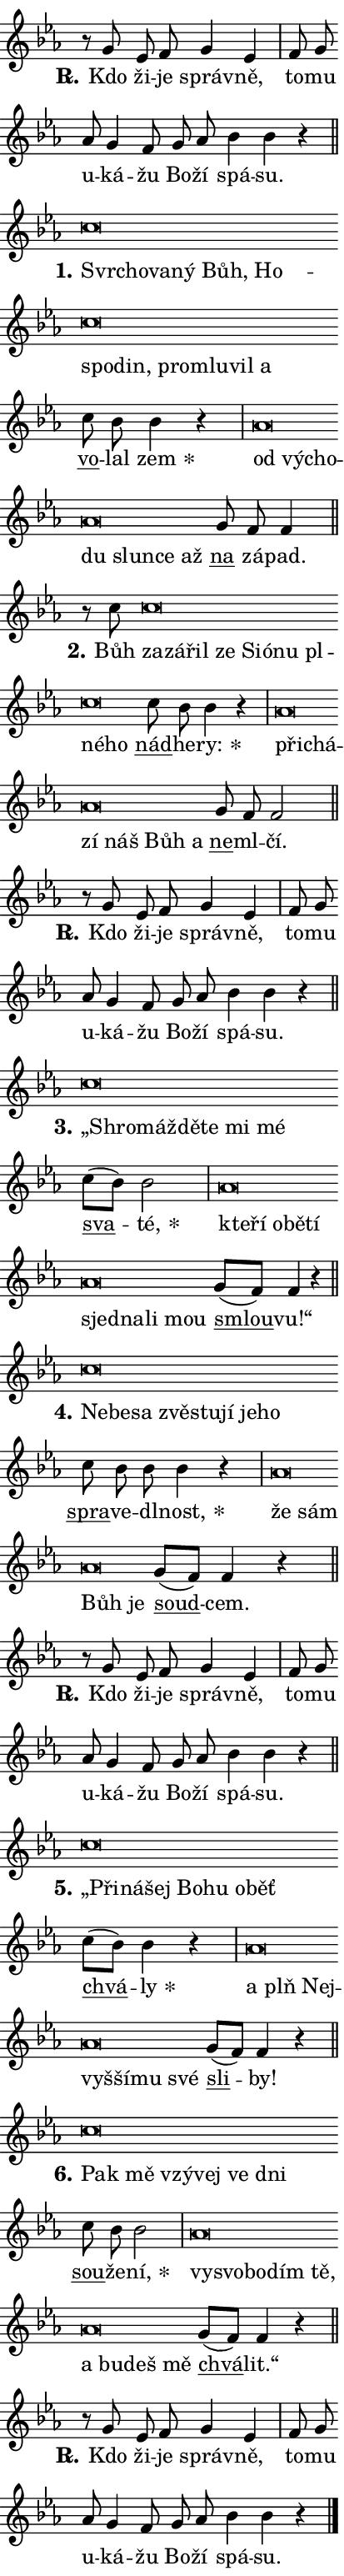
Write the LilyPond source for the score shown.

\version "2.24.0"
\header { tagline = "" }
\paper {
  indent = 0\cm
  top-margin = 0\cm
  right-margin = 0.13\cm % to fit lyric hyphens
  bottom-margin = 0\cm
  left-margin = 0\cm
  paper-width = 7\cm
  page-breaking = #ly:one-page-breaking
  system-system-spacing.basic-distance = #11
  score-system-spacing.basic-distance = #11
  ragged-last = ##f
}


%% Author: Thomas Morley
%% https://lists.gnu.org/archive/html/lilypond-user/2020-05/msg00002.html
#(define (line-position grob)
"Returns position of @var[grob} in current system:
   @code{'start}, if at first time-step
   @code{'end}, if at last time-step
   @code{'middle} otherwise
"
  (let* ((col (ly:item-get-column grob))
         (ln (ly:grob-object col 'left-neighbor))
         (rn (ly:grob-object col 'right-neighbor))
         (col-to-check-left (if (ly:grob? ln) ln col))
         (col-to-check-right (if (ly:grob? rn) rn col))
         (break-dir-left
           (and
             (ly:grob-property col-to-check-left 'non-musical #f)
             (ly:item-break-dir col-to-check-left)))
         (break-dir-right
           (and
             (ly:grob-property col-to-check-right 'non-musical #f)
             (ly:item-break-dir col-to-check-right))))
        (cond ((eqv? 1 break-dir-left) 'start)
              ((eqv? -1 break-dir-right) 'end)
              (else 'middle))))

#(define (tranparent-at-line-position vctor)
  (lambda (grob)
  "Relying on @code{line-position} select the relevant enry from @var{vctor}.
Used to determine transparency,"
    (case (line-position grob)
      ((end) (not (vector-ref vctor 0)))
      ((middle) (not (vector-ref vctor 1)))
      ((start) (not (vector-ref vctor 2))))))

noteHeadBreakVisibility =
#(define-music-function (break-visibility)(vector?)
"Makes @code{NoteHead}s transparent relying on @var{break-visibility}"
#{
  \override NoteHead.transparent =
    #(tranparent-at-line-position break-visibility)
#})

#(define delete-ledgers-for-transparent-note-heads
  (lambda (grob)
    "Reads whether a @code{NoteHead} is transparent.
If so this @code{NoteHead} is removed from @code{'note-heads} from
@var{grob}, which is supposed to be @code{LedgerLineSpanner}.
As a result ledgers are not printed for this @code{NoteHead}"
    (let* ((nhds-array (ly:grob-object grob 'note-heads))
           (nhds-list
             (if (ly:grob-array? nhds-array)
                 (ly:grob-array->list nhds-array)
                 '()))
           ;; Relies on the transparent-property being done before
           ;; Staff.LedgerLineSpanner.after-line-breaking is executed.
           ;; This is fragile ...
           (to-keep
             (remove
               (lambda (nhd)
                 (ly:grob-property nhd 'transparent #f))
               nhds-list)))
      ;; TODO find a better method to iterate over grob-arrays, similiar
      ;; to filter/remove etc for lists
      ;; For now rebuilt from scratch
      (set! (ly:grob-object grob 'note-heads)  '())
      (for-each
        (lambda (nhd)
          (ly:pointer-group-interface::add-grob grob 'note-heads nhd))
        to-keep))))

squashNotes = {
  \override NoteHead.X-extent = #'(-0.2 . 0.2)
  \override NoteHead.Y-extent = #'(-0.75 . 0)
  \override NoteHead.stencil =
    #(lambda (grob)
       (let ((pos (ly:grob-property grob 'staff-position)))
         (begin
           (if (< pos -7) (display "ERROR: Lower brevis then expected\n") (display ""))
           (if (<= pos -6) ly:text-interface::print ly:note-head::print))))
}
unSquashNotes = {
  \revert NoteHead.X-extent
  \revert NoteHead.Y-extent
  \revert NoteHead.stencil
}

hideNotes = \noteHeadBreakVisibility #begin-of-line-visible
unHideNotes = \noteHeadBreakVisibility #all-visible

% work-around for resetting accidentals
% https://lilypond.org/doc/v2.23/Documentation/notation/displaying-rhythms#unmetered-music
cadenzaMeasure = {
  \cadenzaOff
  \partial 1024 s1024
  \cadenzaOn
}

#(define-markup-command (accent layout props text) (markup?)
  "Underline accented syllable"
  (interpret-markup layout props
    #{\markup \override #'(offset . 4.3) \underline { #text }#}))

responsum = \markup \concat {
  "R" \hspace #-1.05 \path #0.1 #'((moveto 0 0.07) (lineto 0.9 0.8)) \hspace #0.05 "."
}

spaceSize = #0.6828661417322834 % exact space size for TeX Gyre Schola

\layout {
  \context {
    \Staff
    \remove "Time_signature_engraver"
    \override LedgerLineSpanner.after-line-breaking = #delete-ledgers-for-transparent-note-heads
  }
  \context {
    \Lyrics {
      \override LyricSpace.minimum-distance = \spaceSize
      \override LyricText.font-name = #"TeX Gyre Schola"
      \override LyricText.font-size = 1
      \override StanzaNumber.font-name = #"TeX Gyre Schola Bold"
      \override StanzaNumber.font-size = 1
    }
  }
  \context {
    \Score 
    \override NoteHead.text =
      #(lambda (grob) 
        (let ((pos (ly:grob-property grob 'staff-position)))
          #{\markup {
            \combine
              \halign #-0.55 \raise #(if (= pos -6) 0 0.5) \override #'(thickness . 2) \draw-line #'(3.2 . 0)
              \musicglyph "noteheads.sM1"
          }#}))
  }
}

% magnetic-lyrics.ily
%
%   written by
%     Jean Abou Samra <jean@abou-samra.fr>
%     Werner Lemberg <wl@gnu.org>
%
%   adapted by
%     Jiri Hon <jiri.hon@gmail.com>
%
% Version 2022-Apr-15

% https://www.mail-archive.com/lilypond-user@gnu.org/msg149350.html

#(define (Left_hyphen_pointer_engraver context)
   "Collect syllable-hyphen-syllable occurrences in lyrics and store
them in properties.  This engraver only looks to the left.  For
example, if the lyrics input is @code{foo -- bar}, it does the
following.

@itemize @bullet
@item
Set the @code{text} property of the @code{LyricHyphen} grob between
@q{foo} and @q{bar} to @code{foo}.

@item
Set the @code{left-hyphen} property of the @code{LyricText} grob with
text @q{foo} to the @code{LyricHyphen} grob between @q{foo} and
@q{bar}.
@end itemize

Use this auxiliary engraver in combination with the
@code{lyric-@/text::@/apply-@/magnetic-@/offset!} hook."
   (let ((hyphen #f)
         (text #f))
     (make-engraver
      (acknowledgers
       ((lyric-syllable-interface engraver grob source-engraver)
        (set! text grob)))
      (end-acknowledgers
       ((lyric-hyphen-interface engraver grob source-engraver)
        ;(when (not (grob::has-interface grob 'lyric-space-interface))
          (set! hyphen grob)));)
      ((stop-translation-timestep engraver)
       (when (and text hyphen)
         (ly:grob-set-object! text 'left-hyphen hyphen))
       (set! text #f)
       (set! hyphen #f)))))

#(define (lyric-text::apply-magnetic-offset! grob)
   "If the space between two syllables is less than the value in
property @code{LyricText@/.details@/.squash-threshold}, move the right
syllable to the left so that it gets concatenated with the left
syllable.

Use this function as a hook for
@code{LyricText@/.after-@/line-@/breaking} if the
@code{Left_@/hyphen_@/pointer_@/engraver} is active."
   (let ((hyphen (ly:grob-object grob 'left-hyphen #f)))
     (when hyphen
       (let ((left-text (ly:spanner-bound hyphen LEFT)))
         (when (grob::has-interface left-text 'lyric-syllable-interface)
           (let* ((common (ly:grob-common-refpoint grob left-text X))
                  (this-x-ext (ly:grob-extent grob common X))
                  (left-x-ext
                   (begin
                     ;; Trigger magnetism for left-text.
                     (ly:grob-property left-text 'after-line-breaking)
                     (ly:grob-extent left-text common X)))
                  ;; `delta` is the gap width between two syllables.
                  (delta (- (interval-start this-x-ext)
                            (interval-end left-x-ext)))
                  (details (ly:grob-property grob 'details))
                  (threshold (assoc-get 'squash-threshold details 0.2)))
             (when (< delta threshold)
               (let* (;; We have to manipulate the input text so that
                      ;; ligatures crossing syllable boundaries are not
                      ;; disabled.  For languages based on the Latin
                      ;; script this is essentially a beautification.
                      ;; However, for non-Western scripts it can be a
                      ;; necessity.
                      (lt (ly:grob-property left-text 'text))
                      (rt (ly:grob-property grob 'text))
                      (is-space (grob::has-interface hyphen 'lyric-space-interface))
                      (space (if is-space " " ""))
                      (extra-delta (if is-space spaceSize 0))
                      ;; Append new syllable.
                      (ltrt-space (if (and (string? lt) (string? rt))
                                (string-append lt space rt)
                                (make-concat-markup (list lt space rt))))
                      ;; Right-align `ltrt` to the right side.
                      (ltrt-space-markup (grob-interpret-markup
                               grob
                               (make-translate-markup
                                (cons (interval-length this-x-ext) 0)
                                (make-right-align-markup ltrt-space)))))
                 (begin
                   ;; Don't print `left-text`.
                   (ly:grob-set-property! left-text 'stencil #f)
                   ;; Set text and stencil (which holds all collected
                   ;; syllables so far) and shift it to the left.
                   (ly:grob-set-property! grob 'text ltrt-space)
                   (ly:grob-set-property! grob 'stencil ltrt-space-markup)
                   (ly:grob-translate-axis! grob (- (- delta extra-delta)) X))))))))))


#(define (lyric-hyphen::displace-bounds-first grob)
   ;; Make very sure this callback isn't triggered too early.
   (let ((left (ly:spanner-bound grob LEFT))
         (right (ly:spanner-bound grob RIGHT)))
     (ly:grob-property left 'after-line-breaking)
     (ly:grob-property right 'after-line-breaking)
     (ly:lyric-hyphen::print grob)))

squashThreshold = #0.4

\layout {
  \context {
    \Lyrics
    \consists #Left_hyphen_pointer_engraver
    \override LyricText.after-line-breaking =
      #lyric-text::apply-magnetic-offset!
    \override LyricHyphen.stencil = #lyric-hyphen::displace-bounds-first
    \override LyricText.details.squash-threshold = \squashThreshold
    \override LyricHyphen.minimum-distance = 0
    \override LyricHyphen.minimum-length = \squashThreshold
  }
}

squashText = \override LyricText.details.squash-threshold = 9999
unSquashText = \override LyricText.details.squash-threshold = \squashThreshold

leftText = \override LyricText.self-alignment-X = #LEFT
unLeftText = \revert LyricText.self-alignment-X

starOffset = #(lambda (grob) 
                (let ((x_offset (ly:self-alignment-interface::aligned-on-x-parent grob)))
                  (if (= x_offset 0) 0 (+ x_offset 1.2))))

star = #(define-music-function (syllable)(string?)
"Append star separator at the end of a syllable"
#{
  \once \override LyricText.X-offset = #starOffset
  \lyricmode { \markup {
    #syllable
    \override #'((font-name . "TeX Gyre Schola Bold")) \hspace #0.2 \lower #0.65 \larger "*"
  } }
#})

starAccent = #(define-music-function (syllable)(string?)
"Append star separator at the end of a syllable and make accent"
#{
  \once \override LyricText.X-offset = #starOffset
  \lyricmode { \markup {
    \accent #syllable
    \override #'((font-name . "TeX Gyre Schola Bold")) \hspace #0.2 \lower #0.65 \larger "*"
  } }
#})

breath = #(define-music-function (syllable)(string?)
"Append breathing indicator at the end of a syllable"
#{
  \lyricmode { \markup { #syllable "+" } }
#})

optionalBreath = #(define-music-function (syllable)(string?)
"Append optional breathing indicator at the end of a syllable"
#{
  \lyricmode { \markup { #syllable "(+)" } }
#})


\score {
    <<
        \new Voice = "melody" { \cadenzaOn \key es \major \relative { r8 g' es f g4 es \cadenzaMeasure \bar "|" f8 g \bar "" as g4 f8 \bar "" g as \bar "" bes4 bes r \cadenzaMeasure \bar "||" \break } }
        \new Lyrics \lyricsto "melody" { \lyricmode { \set stanza = \responsum
Kdo ži -- je správ -- ně, to -- mu u -- ká -- žu Bo -- ží spá -- su. } }
    >>
    \layout {}
}

\score {
    <<
        \new Voice = "melody" { \cadenzaOn \key es \major \relative { \squashNotes c''\breve*1/16 \hideNotes \breve*1/16 \bar "" \breve*1/16 \bar "" \breve*1/16 \bar "" \breve*1/16 \bar "" \breve*1/16 \bar "" \breve*1/16 \bar "" \breve*1/16 \bar "" \breve*1/16 \bar "" \breve*1/16 \bar "" \breve*1/16 \breve*1/16 \bar "" \unHideNotes \unSquashNotes \bar "" c8 bes bes4 r \cadenzaMeasure \bar "|" \squashNotes as\breve*1/16 \hideNotes \breve*1/16 \bar "" \breve*1/16 \bar "" \breve*1/16 \bar "" \breve*1/16 \bar "" \breve*1/16 \breve*1/16 \bar "" \unHideNotes \unSquashNotes \bar "" g8 f f4 \cadenzaMeasure \bar "||" \break } }
        \new Lyrics \lyricsto "melody" { \lyricmode { \set stanza = "1."
\leftText Svr -- \squashText cho -- va -- ný Bůh, Ho -- spo -- din, pro -- mlu -- vil a \unLeftText \unSquashText \markup \accent vo -- lal \star zem \leftText od \squashText vý -- cho -- du slun -- ce až \unLeftText \unSquashText \markup \accent na zá -- pad. } }
    >>
    \layout {}
}

\score {
    <<
        \new Voice = "melody" { \cadenzaOn \key es \major \relative { r8 c''8 \squashNotes c\breve*1/16 \hideNotes \breve*1/16 \bar "" \breve*1/16 \bar "" \breve*1/16 \bar "" \breve*1/16 \bar "" \breve*1/16 \bar "" \breve*1/16 \bar "" \breve*1/16 \bar "" \breve*1/16 \breve*1/16 \bar "" \unHideNotes \unSquashNotes \bar "" c8 bes bes4 r \cadenzaMeasure \bar "|" \squashNotes as\breve*1/16 \hideNotes \breve*1/16 \bar "" \breve*1/16 \bar "" \breve*1/16 \bar "" \breve*1/16 \breve*1/16 \bar "" \unHideNotes \unSquashNotes \bar "" g8 f f2 \cadenzaMeasure \bar "||" \break } }
        \new Lyrics \lyricsto "melody" { \lyricmode { \set stanza = "2."
Bůh \leftText za -- \squashText zá -- řil ze Si -- ó -- nu pl -- né -- ho \unLeftText \unSquashText \markup \accent nád -- he -- \star ry: \leftText při -- \squashText chá -- zí náš Bůh a \unLeftText \unSquashText \markup \accent ne -- ml -- čí. } }
    >>
    \layout {}
}

\score {
    <<
        \new Voice = "melody" { \cadenzaOn \key es \major \relative { r8 g' es f g4 es \cadenzaMeasure \bar "|" f8 g \bar "" as g4 f8 \bar "" g as \bar "" bes4 bes r \cadenzaMeasure \bar "||" \break } }
        \new Lyrics \lyricsto "melody" { \lyricmode { \set stanza = \responsum
Kdo ži -- je správ -- ně, to -- mu u -- ká -- žu Bo -- ží spá -- su. } }
    >>
    \layout {}
}

\score {
    <<
        \new Voice = "melody" { \cadenzaOn \key es \major \relative { \squashNotes c''\breve*1/16 \hideNotes \breve*1/16 \bar "" \breve*1/16 \bar "" \breve*1/16 \bar "" \breve*1/16 \breve*1/16 \bar "" \unHideNotes \unSquashNotes \bar "" c8[( bes)] bes2 \cadenzaMeasure \bar "|" \squashNotes as\breve*1/16 \hideNotes \breve*1/16 \bar "" \breve*1/16 \bar "" \breve*1/16 \bar "" \breve*1/16 \bar "" \breve*1/16 \bar "" \breve*1/16 \bar "" \breve*1/16 \breve*1/16 \bar "" \unHideNotes \unSquashNotes \bar "" g8[( f)] f4 r \cadenzaMeasure \bar "||" \break } }
        \new Lyrics \lyricsto "melody" { \lyricmode { \set stanza = "3."
\leftText „Shro -- \squashText máž -- dě -- te mi mé \unLeftText \unSquashText \markup \accent sva -- \star té, \leftText kte -- \squashText ří o -- bě -- tí sjed -- na -- li mou \unLeftText \unSquashText \markup \accent smlou -- vu!“ } }
    >>
    \layout {}
}

\score {
    <<
        \new Voice = "melody" { \cadenzaOn \key es \major \relative { \squashNotes c''\breve*1/16 \hideNotes \breve*1/16 \bar "" \breve*1/16 \bar "" \breve*1/16 \bar "" \breve*1/16 \bar "" \breve*1/16 \bar "" \breve*1/16 \breve*1/16 \bar "" \unHideNotes \unSquashNotes \bar "" c8 bes bes bes4 r \cadenzaMeasure \bar "|" \squashNotes as\breve*1/16 \hideNotes \breve*1/16 \bar "" \breve*1/16 \breve*1/16 \bar "" \unHideNotes \unSquashNotes \bar "" g8[( f)] f4 r \cadenzaMeasure \bar "||" \break } }
        \new Lyrics \lyricsto "melody" { \lyricmode { \set stanza = "4."
\leftText Ne -- \squashText be -- sa zvě -- stu -- jí je -- ho \unLeftText \unSquashText \markup \accent spra -- ve -- dl -- \star nost, \leftText že \squashText sám Bůh je \unLeftText \unSquashText \markup \accent soud -- cem. } }
    >>
    \layout {}
}

\score {
    <<
        \new Voice = "melody" { \cadenzaOn \key es \major \relative { r8 g' es f g4 es \cadenzaMeasure \bar "|" f8 g \bar "" as g4 f8 \bar "" g as \bar "" bes4 bes r \cadenzaMeasure \bar "||" \break } }
        \new Lyrics \lyricsto "melody" { \lyricmode { \set stanza = \responsum
Kdo ži -- je správ -- ně, to -- mu u -- ká -- žu Bo -- ží spá -- su. } }
    >>
    \layout {}
}

\score {
    <<
        \new Voice = "melody" { \cadenzaOn \key es \major \relative { \squashNotes c''\breve*1/16 \hideNotes \breve*1/16 \bar "" \breve*1/16 \bar "" \breve*1/16 \bar "" \breve*1/16 \bar "" \breve*1/16 \breve*1/16 \bar "" \unHideNotes \unSquashNotes \bar "" c8[( bes)] bes4 r \cadenzaMeasure \bar "|" \squashNotes as\breve*1/16 \hideNotes \breve*1/16 \bar "" \breve*1/16 \bar "" \breve*1/16 \bar "" \breve*1/16 \bar "" \breve*1/16 \breve*1/16 \bar "" \unHideNotes \unSquashNotes \bar "" g8[( f)] f4 r \cadenzaMeasure \bar "||" \break } }
        \new Lyrics \lyricsto "melody" { \lyricmode { \set stanza = "5."
\leftText „Při -- \squashText ná -- šej Bo -- hu o -- běť \unLeftText \unSquashText \markup \accent chvá -- \star ly \leftText a \squashText plň Nej -- vyš -- ší -- mu své \unLeftText \unSquashText \markup \accent sli -- by! } }
    >>
    \layout {}
}

\score {
    <<
        \new Voice = "melody" { \cadenzaOn \key es \major \relative { \squashNotes c''\breve*1/16 \hideNotes \breve*1/16 \bar "" \breve*1/16 \bar "" \breve*1/16 \bar "" \breve*1/16 \breve*1/16 \bar "" \unHideNotes \unSquashNotes \bar "" c8 bes bes2 \cadenzaMeasure \bar "|" \squashNotes as\breve*1/16 \hideNotes \breve*1/16 \bar "" \breve*1/16 \bar "" \breve*1/16 \bar "" \breve*1/16 \bar "" \breve*1/16 \bar "" \breve*1/16 \bar "" \breve*1/16 \breve*1/16 \bar "" \unHideNotes \unSquashNotes \bar "" g8[( f)] f4 r \cadenzaMeasure \bar "||" \break } }
        \new Lyrics \lyricsto "melody" { \lyricmode { \set stanza = "6."
\leftText Pak \squashText mě vzý -- vej ve dni \unLeftText \unSquashText \markup \accent sou -- že -- \star ní, \leftText vy -- \squashText svo -- bo -- dím tě, a bu -- deš mě \unLeftText \unSquashText \markup \accent chvá -- lit.“ } }
    >>
    \layout {}
}

\score {
    <<
        \new Voice = "melody" { \cadenzaOn \key es \major \relative { r8 g' es f g4 es \cadenzaMeasure \bar "|" f8 g \bar "" as g4 f8 \bar "" g as \bar "" bes4 bes r \cadenzaMeasure \bar "||" \break } \bar "|." }
        \new Lyrics \lyricsto "melody" { \lyricmode { \set stanza = \responsum
Kdo ži -- je správ -- ně, to -- mu u -- ká -- žu Bo -- ží spá -- su. } }
    >>
    \layout {}
}
